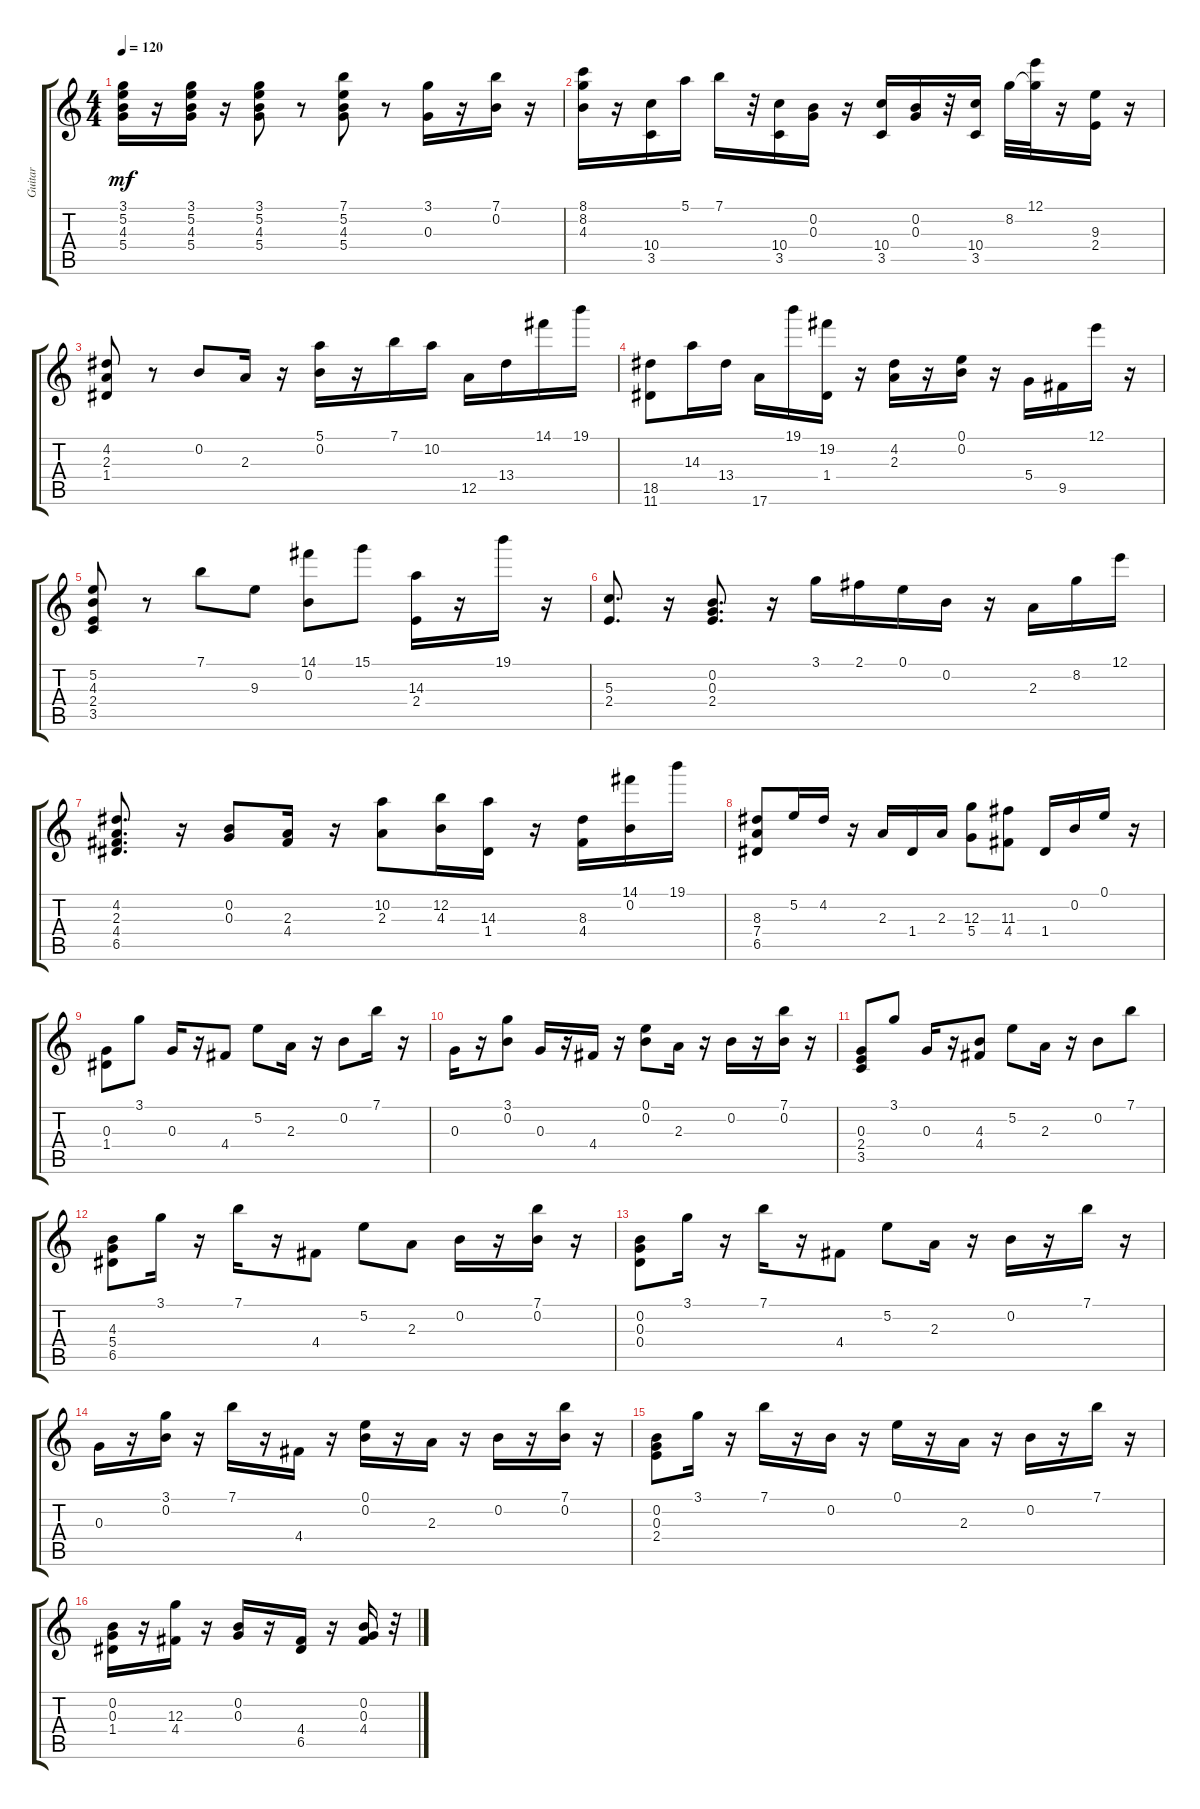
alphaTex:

\track ("Guitar" "Guitar") {instrument overdrivenguitar}
\staff {score tabs}
\tuning (E4 B3 G3 D3 A2 E2) {hide}
\ts (4 4)
\tempo 120
\clef g2
\ks c
(3.1 5.2 4.3 5.4).16{dy mf} r.16 (3.1 5.2 4.3 5.4).16 r.16 (3.1 5.2 4.3 5.4).8 r.8 (7.1 5.2 4.3 5.4).8 r.8 (3.1 0.3).16 r.16 (7.1 0.2).16 r.16 |
(8.1 8.2 4.3).16 r.16 (10.4 3.5).16 5.1.16 7.1.16 r.32 (10.4 3.5).16 (0.2 0.3).16 r.16 (10.4 3.5).16 (0.2 0.3).16 r.32 (10.4 3.5).16 8.2.32 (12.1 8.2{t}).32 r.16 (9.3 2.4).16 r.16 |
(4.2 2.3 1.4).8 r.8 0.2.8 2.3.16 r.16 (5.1 0.2).16 r.16 7.1.16 10.2.16 12.5.16 13.4.16 14.1.16 19.1.16 |
(18.5 11.6).8 14.3.16 13.4.16 17.6.16 19.1.16 (19.2 1.4).16 r.16 (4.2 2.3).16 r.16 (0.1 0.2).16 r.16 5.4.16 9.5.16 12.1.16 r.16 |
(5.2 4.3 2.4 3.5).8 r.8 7.1.8 9.3.8 (14.1 0.2).8 15.1.8 (14.3 2.4).16 r.16 19.1.16 r.16 |
(5.3 2.4).8{d} r.16 (0.2 0.3 2.4).8{d} r.16 3.1.16 2.1.16 0.1.16 0.2.16 r.16 2.3.16 8.2.16 12.1.16 |
(4.2 2.3 4.4 6.5).8{d} r.16 (0.2 0.3).8 (2.3 4.4).16 r.16 (10.2 2.3).8 (12.2 4.3).16 (14.3 1.4).16 r.16 (8.3 4.4).16 (14.1 0.2).16 19.1.16 |
(8.3 7.4 6.5).8 5.2.16 4.2.16 r.16 2.3.16 1.4.16 2.3.16 (12.3 5.4).8 (11.3 4.4).8 1.4.16 0.2.16 0.1.16 r.16 |
(0.3 1.4).8 3.1.8 0.3.16 r.16 4.4.8 5.2.8 2.3.16 r.16 0.2.8 7.1.16 r.16 |
0.3.16 r.16 (3.1 0.2).8 0.3.16 r.16 4.4.16 r.16 (0.1 0.2).8 2.3.16 r.16 0.2.16 r.16 (7.1 0.2).16 r.16 |
(0.3 2.4 3.5).8 3.1.8 0.3.16 r.16 (4.3 4.4).8 5.2.8 2.3.16 r.16 0.2.8 7.1.8 |
(4.3 5.4 6.5).8 3.1.16 r.16 7.1.16 r.16 4.4.8 5.2.8 2.3.8 0.2.16 r.16 (7.1 0.2).16 r.16 |
(0.2 0.3 0.4).8 3.1.16 r.16 7.1.16 r.16 4.4.8 5.2.8 2.3.16 r.16 0.2.16 r.16 7.1.16 r.16 |
0.3.16 r.16 (3.1 0.2).16 r.16 7.1.16 r.16 4.4.16 r.16 (0.1 0.2).16 r.16 2.3.16 r.16 0.2.16 r.16 (7.1 0.2).16 r.16 |
(0.2 0.3 2.4).8 3.1.16 r.16 7.1.16 r.16 0.2.16 r.16 0.1.16 r.16 2.3.16 r.16 0.2.16 r.16 7.1.16 r.16 |
(0.2 0.3 1.4).16 r.16 (12.3 4.4).16 r.16 (0.2 0.3).16 r.16 (4.4 6.5).16 r.16 (0.2 0.3 4.4).16 r.32
